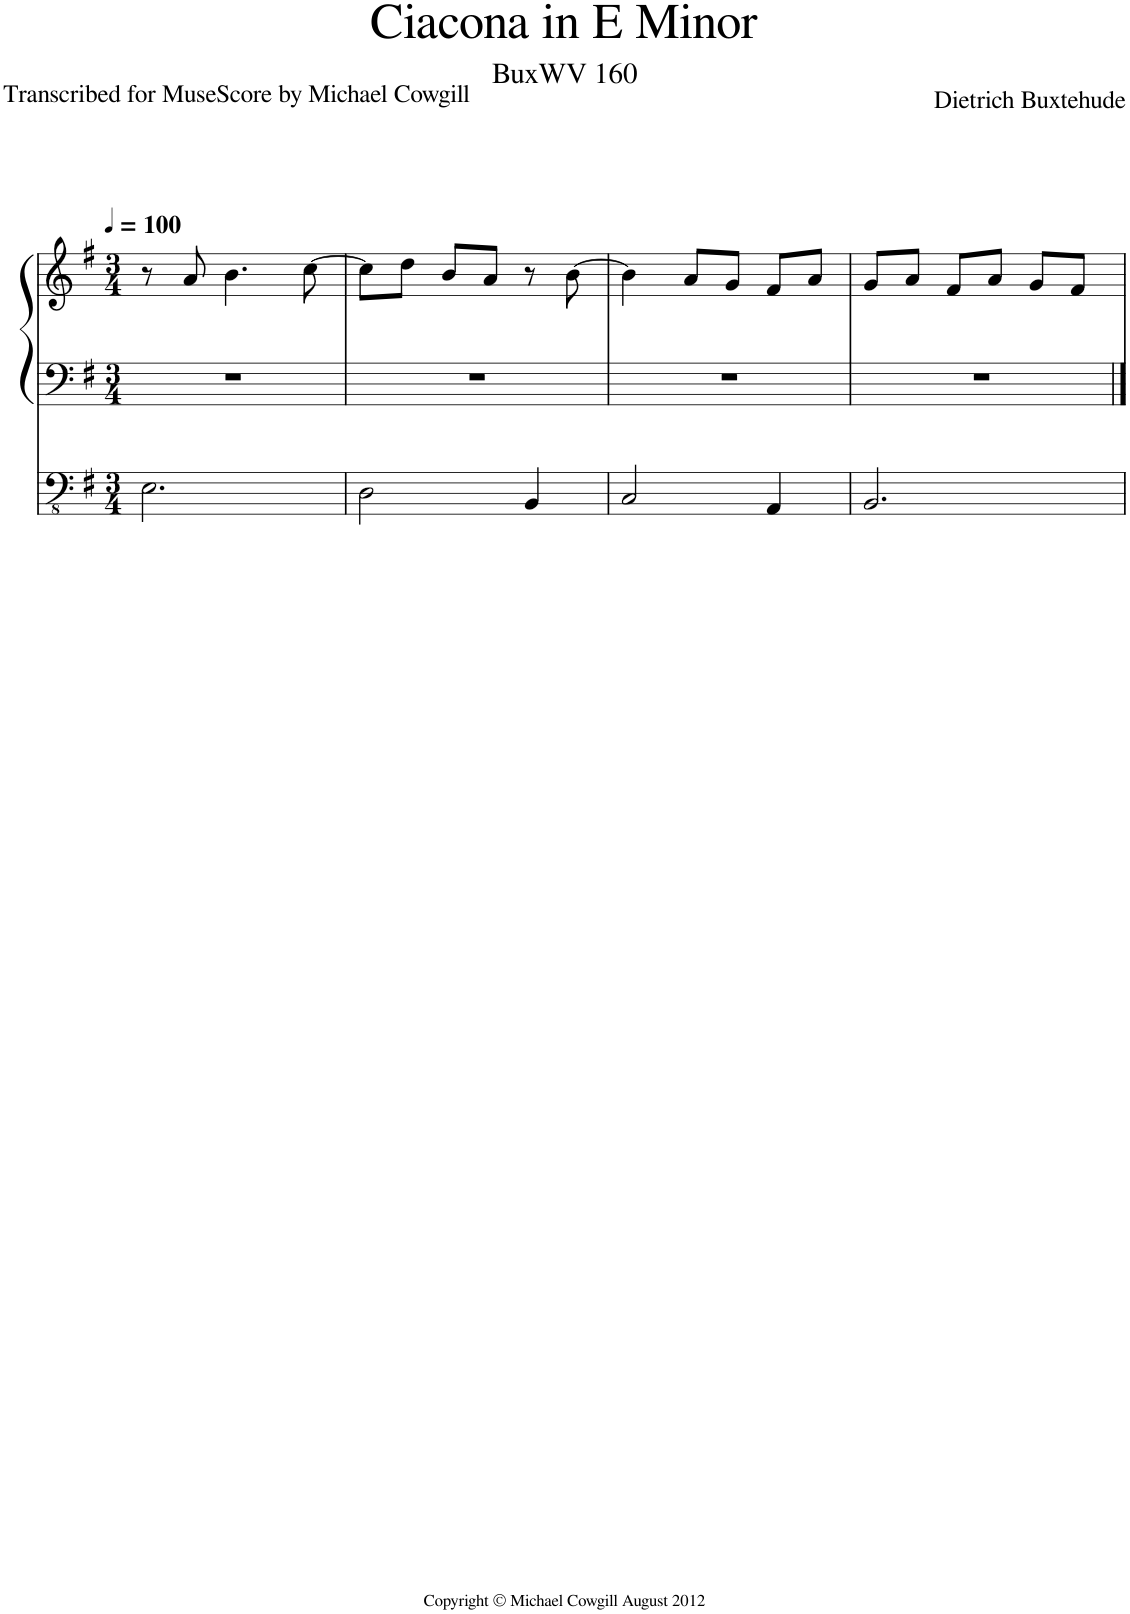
**kern	**kern	**kern
*part2	*part1	*part1
*staff3	*staff2	*staff1
*I"Organ	*I"Organ	*
*clefFv4	*clefF4	*clefG2
*k[f#]	*k[f#]	*k[f#]
*M3/4	*M3/4	*M3/4
=1	=1	=1
!	!	!LO:TX:a:B:t=𝅘𝅥 = 100
2.EE\	2.r	8r
.	.	8a/
.	.	4.b\
.	.	[8cc\
=2	=2	=2
2DD\	2.r	8cc\L]
.	.	8dd\J
.	.	8b/L
.	.	8a/J
4BBB/	.	8r
.	.	[8b\
=3	=3	=3
2CC/	2.r	4b\]
.	.	8a/L
.	.	8g/J
4AAA/	.	8f#/L
.	.	8a/J
=4	=4	=4
2.BBB/	2.r	8g/L
.	.	8a/J
.	.	8f#/L
.	.	8a/J
.	.	8g/L
.	.	8f#/J
=	=	=
*-	*-	*-
